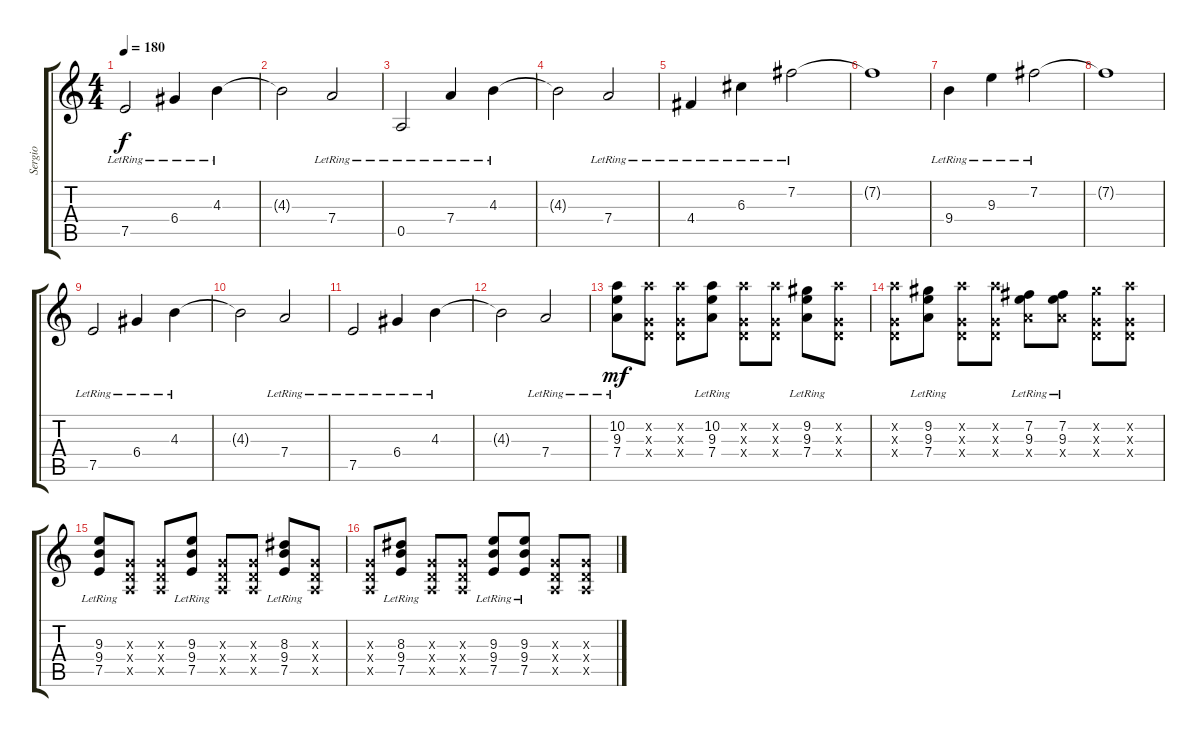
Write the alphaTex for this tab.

\track ("Sergio" "Sergio") {instrument acousticguitarsteel}
\staff {score tabs}
\tuning (E4 B3 G3 D3 A2 E2) {hide}
\ts (4 4)
\tempo 180
\clef g2
\ks c
7.5{lr}.2{dy f} 6.4{lr}.4 4.3{lr}.4 |
4.3{t}.2 7.4{lr}.2 |
0.5{lr}.2 7.4{lr}.4 4.3{lr}.4 |
4.3{t}.2 7.4{lr}.2 |
4.4{lr}.4 6.3{lr}.4 7.2{lr}.2 |
7.2{t}.1 |
9.4{lr}.4 9.3{lr}.4 7.2{lr}.2 |
7.2{t}.1 |
7.5{lr}.2 6.4{lr}.4 4.3{lr}.4 |
4.3{t}.2 7.4{lr}.2 |
7.5{lr}.2 6.4{lr}.4 4.3{lr}.4 |
4.3{t}.2 7.4{lr}.2 |
(10.2{lr} 9.3{lr} 7.4{lr}).8{dy mf} (10.2{x} 0.3{x} 0.4{x}).8 (10.2{x} 0.3{x} 0.4{x}).8 (10.2{lr} 9.3{lr} 7.4{lr}).8 (10.2{x} 0.3{x} 0.4{x}).8 (10.2{x} 0.3{x} 0.4{x}).8 (9.2{lr} 9.3{lr} 7.4{lr}).8 (10.2{x} 0.3{x} 0.4{x}).8 |
(10.2{x} 0.3{x} 0.4{x}).8 (9.2{lr} 9.3{lr} 7.4{lr}).8 (10.2{x} 0.3{x} 0.4{x}).8 (10.2{x} 0.3{x} 0.4{x}).8 (7.2{lr} 9.3{lr} 7.4{x}).8 (7.2{lr} 9.3{lr} 7.4{x}).8 (9.2{x} 0.3{x} 0.4{x}).8 (10.2{x} 0.3{x} 0.4{x}).8 |
(9.3{lr} 9.4{lr} 7.5{lr}).8 (0.3{x} 0.4{x} 0.5{x}).8 (0.3{x} 0.4{x} 0.5{x}).8 (9.3{lr} 9.4{lr} 7.5{lr}).8 (0.3{x} 0.4{x} 0.5{x}).8 (0.3{x} 0.4{x} 0.5{x}).8 (8.3{lr} 9.4{lr} 7.5{lr}).8 (0.3{x} 0.4{x} 0.5{x}).8 |
(0.3{x} 0.4{x} 0.5{x}).8 (8.3{lr} 9.4{lr} 7.5{lr}).8 (0.3{x} 0.4{x} 0.5{x}).8 (0.3{x} 0.4{x} 0.5{x}).8 (9.3{lr} 9.4{lr} 7.5{lr}).8 (9.3{lr} 9.4{lr} 7.5{lr}).8 (0.3{x} 0.4{x} 0.5{x}).8 (0.3{x} 0.4{x} 0.5{x}).8
